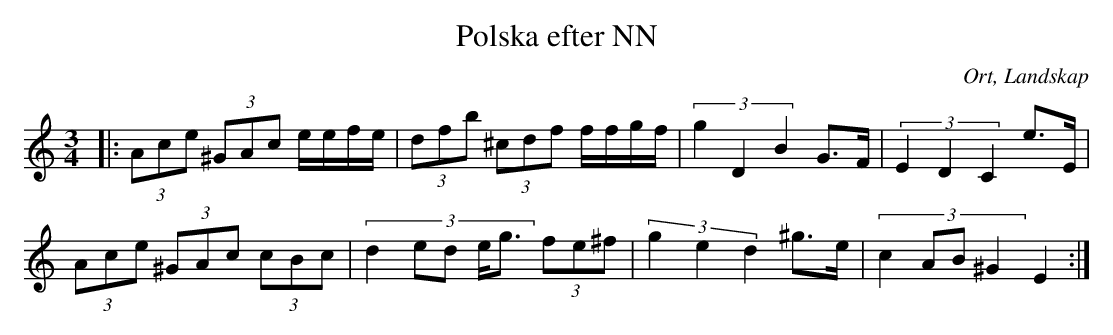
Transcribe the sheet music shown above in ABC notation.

X:1
T:Polska efter NN
O:Ort, Landskap
M:3/4
L:1/8
M:3/4
K:C
|: (3 Ace (3^GAc e/e/f/e/| (3 dfb (3^cdf f/f/g/f/|(3:2:3 g2 D2 B2 G>F|(3:2:3 E2 D2 C2 e>E|
(3 Ace (3^GAc (3cBc| (3:2:5 d2 ed e<g (3fe^f|(3:2:3 g2 e2 d2 ^g>e|(3:2:4 c2 AB ^G2 E2:|
